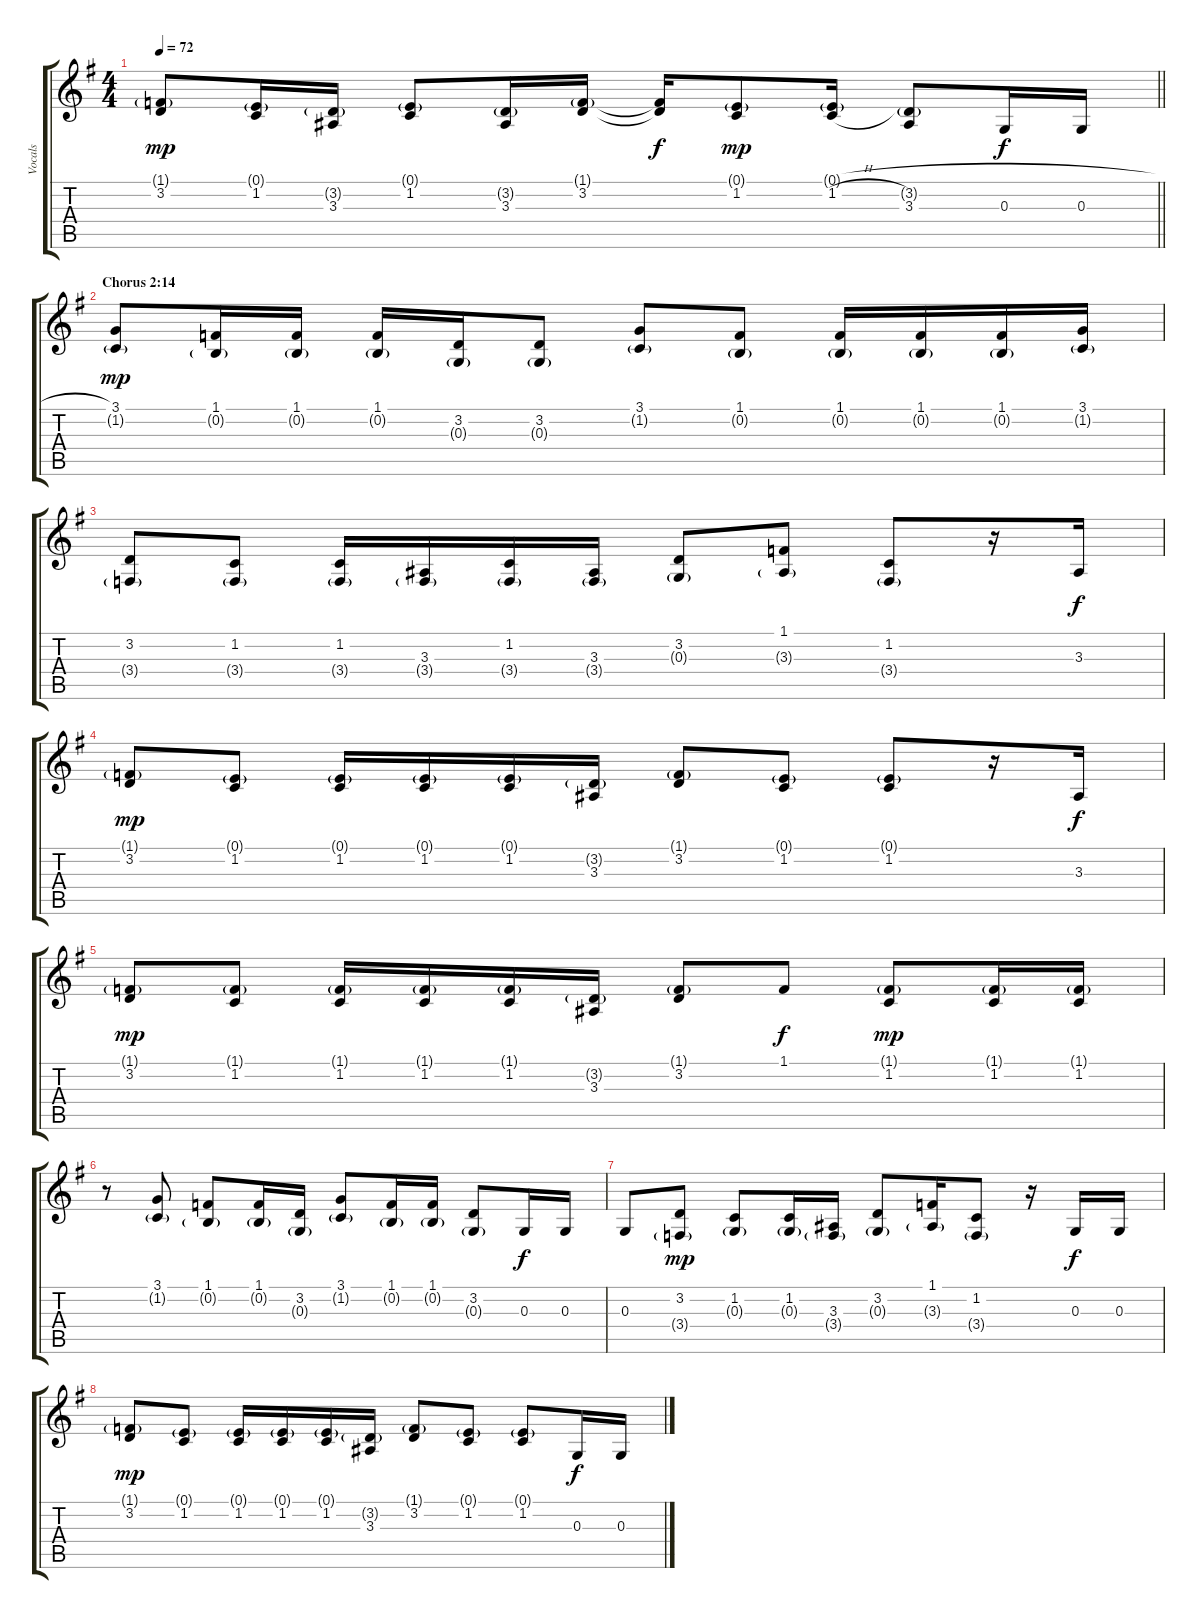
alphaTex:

\track ("Vocals" "Vocals") {instrument brightacousticpiano}
\staff {score tabs}
\tuning (E4 B3 G3 D3 A2 E2) {hide}
\ts (4 4)
\tempo 72
\clef g2
\barLineRight lightlight
\ks g
(1.1{g} 3.2).8{dy mp} (0.1{g} 1.2).16 (3.2{g} 3.3).16 (0.1{g} 1.2).8 (3.2{g} 3.3).16 (1.1{g} 3.2).16 (1.1{t} 3.2{t}).16{dy f} (0.1{g} 1.2).8{dy mp} (0.1{h g} 1.2{h}).16 (3.2{g} 3.3).8 0.3.16{dy f} 0.3.16 |
\section ("" "Chorus 2:14")
(3.1 1.2{g}).8{dy mp} (1.1 0.2{g}).16 (1.1 0.2{g}).16 (1.1 0.2{g}).16 (3.2 0.3{g}).16 (3.2 0.3{g}).8 (3.1 1.2{g}).8 (1.1 0.2{g}).8 (1.1 0.2{g}).16 (1.1 0.2{g}).16 (1.1 0.2{g}).16 (3.1 1.2{g}).16 |
(3.2 3.4{g}).8 (1.2 3.4{g}).8 (1.2 3.4{g}).16 (3.3 3.4{g}).16 (1.2 3.4{g}).16 (3.3 3.4{g}).16 (3.2 0.3{g}).8 (1.1 3.3{g}).8 (1.2 3.4{g}).8 r.16 3.3.16{dy f} |
(1.1{g} 3.2).8{dy mp} (0.1{g} 1.2).8 (0.1{g} 1.2).16 (0.1{g} 1.2).16 (0.1{g} 1.2).16 (3.2{g} 3.3).16 (1.1{g} 3.2).8 (0.1{g} 1.2).8 (0.1{g} 1.2).8 r.16 3.3.16{dy f} |
(1.1{g} 3.2).8{dy mp} (1.1{g} 1.2).8 (1.1{g} 1.2).16 (1.1{g} 1.2).16 (1.1{g} 1.2).16 (3.2{g} 3.3).16 (1.1{g} 3.2).8 1.1.8{dy f} (1.1{g} 1.2).8{dy mp} (1.1{g} 1.2).16 (1.1{g} 1.2).16 |
r.8 (3.1 1.2{g}).8 (1.1 0.2{g}).8 (1.1 0.2{g}).16 (3.2 0.3{g}).16 (3.1 1.2{g}).8 (1.1 0.2{g}).16 (1.1 0.2{g}).16 (3.2 0.3{g}).8 0.3.16{dy f} 0.3.16 |
0.3.8 (3.2 3.4{g}).8{dy mp} (1.2 0.3{g}).8 (1.2 0.3{g}).16 (3.3 3.4{g}).16 (3.2 0.3{g}).8 (1.1 3.3{g}).16 (1.2 3.4{g}).8 r.16 0.3.16{dy f} 0.3.16 |
(1.1{g} 3.2).8{dy mp} (0.1{g} 1.2).8 (0.1{g} 1.2).16 (0.1{g} 1.2).16 (0.1{g} 1.2).16 (3.2{g} 3.3).16 (1.1{g} 3.2).8 (0.1{g} 1.2).8 (0.1{g} 1.2).8 0.3.16{dy f} 0.3.16
